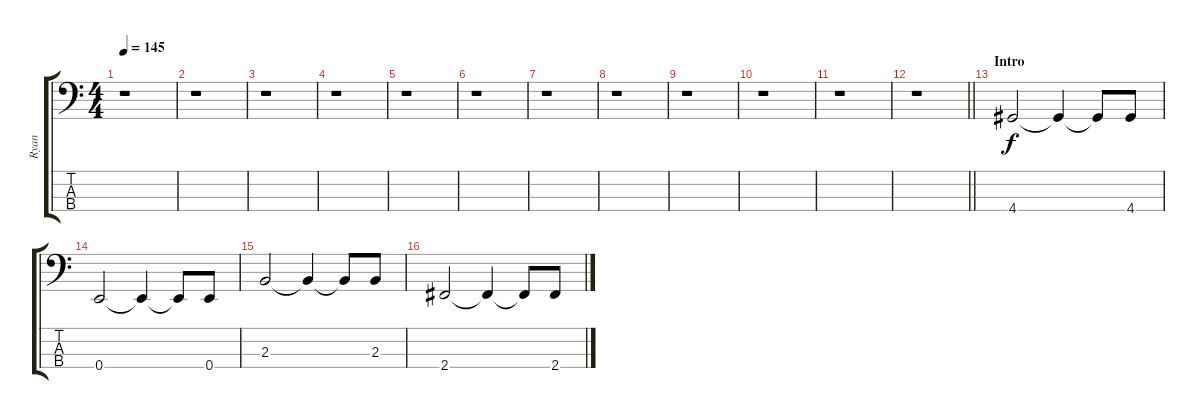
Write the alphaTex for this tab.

\track ("Ryan" "Ryan") {instrument electricbasspick}
\staff {score tabs}
\tuning (G2 D2 A1 E1) {hide}
\ts (4 4)
\tempo 145
\clef f4
\ks c
r.1{dy f} |
r.1 |
r.1 |
r.1 |
r.1 |
r.1 |
r.1 |
r.1 |
r.1 |
r.1 |
r.1 |
\barLineRight lightlight
r.1 |
\section ("" "Intro")
4.4.2 4.4{t}.4 4.4{t}.8 4.4.8 |
0.4.2 0.4{t}.4 0.4{t}.8 0.4.8 |
2.3.2 2.3{t}.4 2.3{t}.8 2.3.8 |
2.4.2 2.4{t}.4 2.4{t}.8 2.4.8
